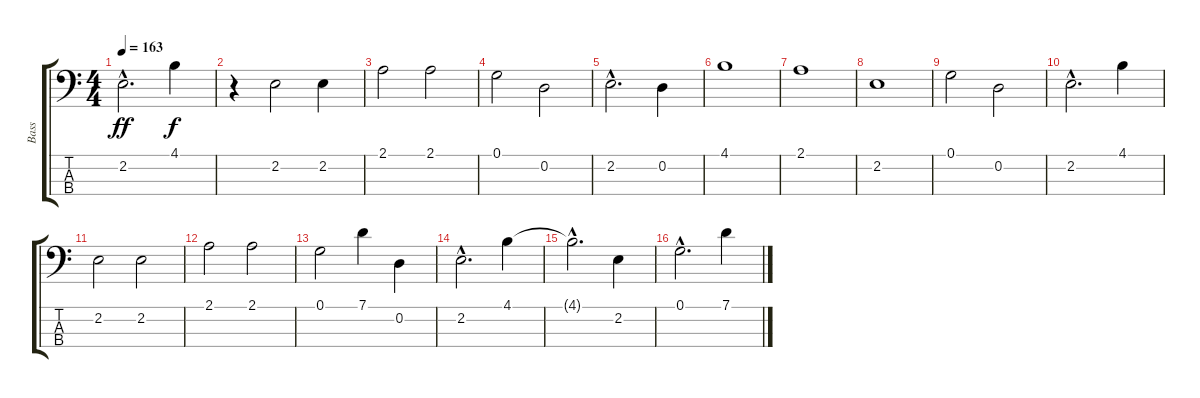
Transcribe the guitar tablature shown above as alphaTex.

\track ("Bass" "Bass") {instrument acousticbass}
\staff {score tabs}
\tuning (G2 D2 A1 E1) {hide}
\ts (4 4)
\tempo 163
\clef f4
\ks c
2.2{hac}.2{d dy ff} 4.1.4{dy f} |
r.4 2.2.2 2.2.4 |
2.1.2 2.1.2 |
0.1.2 0.2.2 |
2.2{hac}.2{d} 0.2.4 |
4.1.1 |
2.1.1 |
2.2.1 |
0.1.2 0.2.2 |
2.2{hac}.2{d} 4.1.4 |
2.2.2 2.2.2 |
2.1.2 2.1.2 |
0.1.2 7.1.4 0.2.4 |
2.2{hac}.2{d} 4.1.4 |
4.1{hac t}.2{d} 2.2.4 |
0.1{hac}.2{d} 7.1.4
